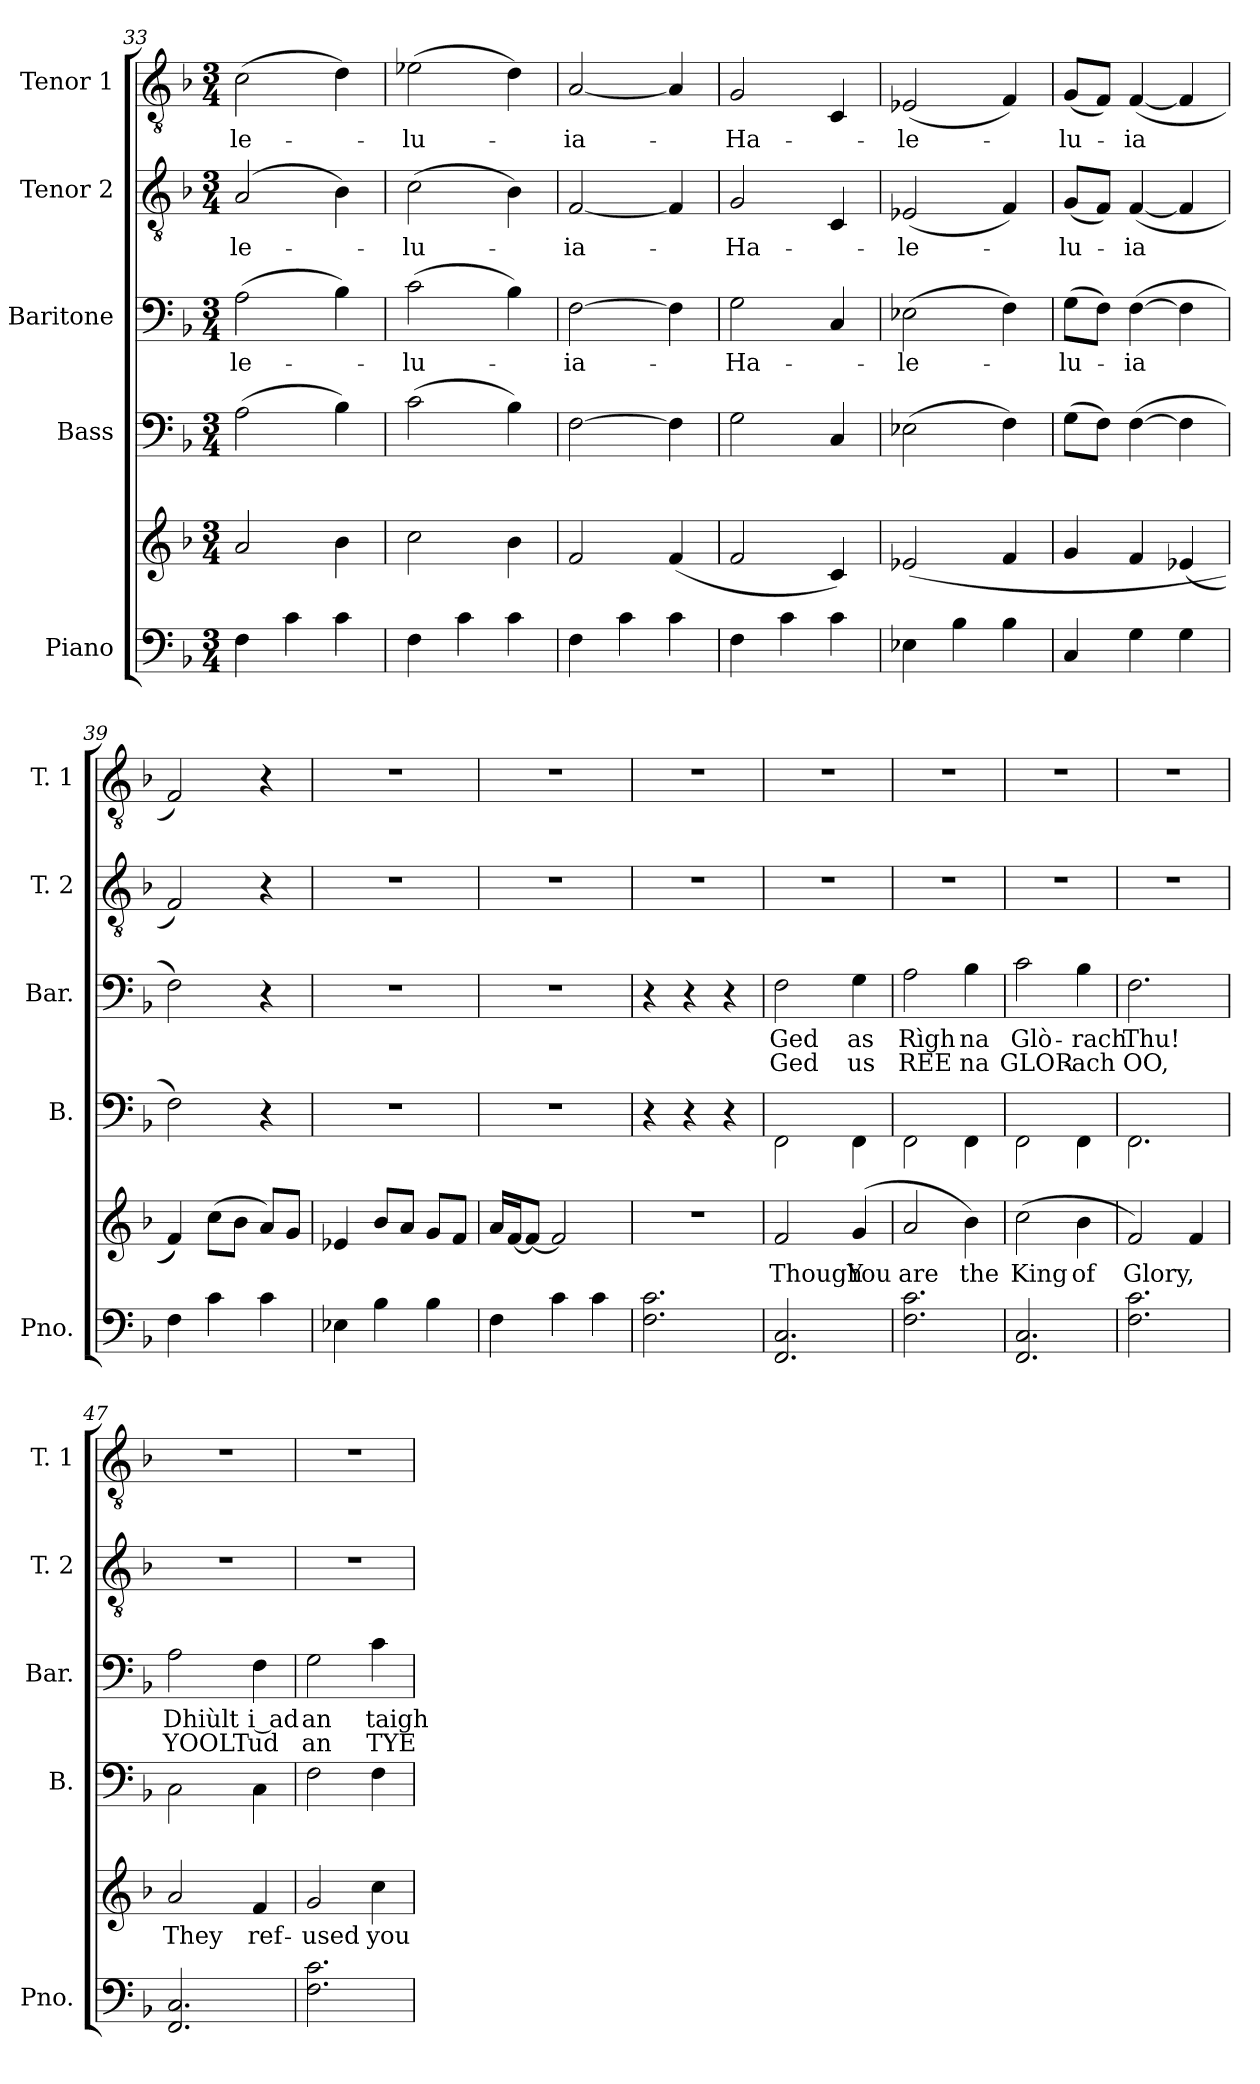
**kern	**kern	**text	**kern	**kern	**text	**text	**kern	**text	**kern	**text
*part5	*part5	*part5	*part4	*part3	*part3	*part3	*part2	*part2	*part1	*part1
*staff6	*staff5	*staff5	*staff4	*staff3	*staff3	*staff3	*staff2	*staff2	*staff1	*staff1
*I"Piano	*	*	*I"Bass	*I"Baritone	*	*	*I"Tenor 2	*	*I"Tenor 1	*
*I'Pno.	*	*	*I'B.	*I'Bar.	*	*	*I'T. 2	*	*I'T. 1	*
*clefF4	*clefG2	*	*clefF4	*clefF4	*	*	*clefGv2	*	*clefGv2	*
*k[b-]	*k[b-]	*	*k[b-]	*k[b-]	*	*	*k[b-]	*	*k[b-]	*
*M3/4	*M3/4	*	*M3/4	*M3/4	*	*	*M3/4	*	*M3/4	*
=33	=33	=33	=33	=33	=33	=33	=33	=33	=33	=33
!	!	!	!	!	!LO:LY:b	!	!	!LO:LY:b	!	!LO:LY:b
4F\	2a/	.	(2A\	(2A\	-le-	.	(2A/	-le-	(2c\	-le-
4c\	.	.	.	.	.	.	.	.	.	.
4c\	4b-\	.	4B-\)	4B-\)	.	.	4B-\)	.	4d\)	.
!!LO:PB:g=z
=34	=34	=34	=34	=34	=34	=34	=34	=34	=34	=34
!	!	!	!	!	!LO:LY:b	!	!	!LO:LY:b	!	!LO:LY:b
4F\	2cc\	.	(2c\	(2c\	-lu-	.	(2c\	-lu-	(2e-X\	-lu-
4c\	.	.	.	.	.	.	.	.	.	.
4c\	4b-\	.	4B-\)	4B-\)	.	.	4B-\)	.	4d\)	.
=35	=35	=35	=35	=35	=35	=35	=35	=35	=35	=35
!	!	!	!	!	!LO:LY:b	!	!	!LO:LY:b	!	!LO:LY:b
4F\	2f/	.	[2F\	[2F\	-ia-	.	[2F/	-ia-	[2A/	-ia-
4c\	.	.	.	.	.	.	.	.	.	.
4c\	(4f/	.	4F\]	4F\]	.	.	4F/]	.	4A/]	.
=36	=36	=36	=36	=36	=36	=36	=36	=36	=36	=36
!	!	!	!	!	!LO:LY:b	!	!	!LO:LY:b	!	!LO:LY:b
4F\	2f/	.	2G\	2G\	-Ha-	.	2G/	-Ha-	2G/	-Ha-
4c\	.	.	.	.	.	.	.	.	.	.
4c\	4c/)	.	4C/	4C/	.	.	4C/	.	4C/	.
=37	=37	=37	=37	=37	=37	=37	=37	=37	=37	=37
!	!	!	!	!	!LO:LY:b	!	!	!LO:LY:b	!	!LO:LY:b
4E-X\	(2e-X/	.	(2E-X\	(2E-X\	-le-	.	(2E-X/	-le-	(2E-X/	-le-
4B-\	.	.	.	.	.	.	.	.	.	.
4B-\	4f/	.	4F\)	4F\)	.	.	4F/)	.	4F/)	.
=38	=38	=38	=38	=38	=38	=38	=38	=38	=38	=38
!	!	!	!	!	!LO:LY:b	!	!	!LO:LY:b	!	!LO:LY:b
4C/	4g/	.	(8G\L	(8G\L	-lu-	.	(8G/L	-lu-	(8G/L	-lu-
.	.	.	8F\J)	8F\J)	.	.	8F/J)	.	8F/J)	.
!	!	!	!	!	!LO:LY:b	!	!	!LO:LY:b	!	!LO:LY:b
4G\	4f/	.	([4F\	([4F\	-ia	.	([4F/	-ia	([4F/	-ia
4G\	(4e-X/	.	4F\]	4F\]	.	.	4F/]	.	4F/]	.
=39	=39	=39	=39	=39	=39	=39	=39	=39	=39	=39
4F\	4f/))	.	2F\)	2F\)	.	.	2F/)	.	2F/)	.
4c\	(8cc\L	.	.	.	.	.	.	.	.	.
.	8b-\J	.	.	.	.	.	.	.	.	.
4c\	8a/L)	.	4r	4r	.	.	4r	.	4r	.
.	8g/J	.	.	.	.	.	.	.	.	.
=40	=40	=40	=40	=40	=40	=40	=40	=40	=40	=40
4E-X\	4e-X/	.	2.r	2.r	.	.	2.r	.	2.r	.
4B-\	8b-/L	.	.	.	.	.	.	.	.	.
.	8a/J	.	.	.	.	.	.	.	.	.
4B-\	8g/L	.	.	.	.	.	.	.	.	.
.	8f/J	.	.	.	.	.	.	.	.	.
=41	=41	=41	=41	=41	=41	=41	=41	=41	=41	=41
4F\	16a/LL	.	2.r	2.r	.	.	2.r	.	2.r	.
.	[16f/J	.	.	.	.	.	.	.	.	.
.	8f/J_	.	.	.	.	.	.	.	.	.
4c\	2f/]	.	.	.	.	.	.	.	.	.
4c\	.	.	.	.	.	.	.	.	.	.
!!LO:LB:g=z
=42	=42	=42	=42	=42	=42	=42	=42	=42	=42	=42
2.F\ 2.c\	2.r	.	4r	4r	.	.	2.r	.	2.r	.
.	.	.	4r	4r	.	.	.	.	.	.
.	.	.	4r	4r	.	.	.	.	.	.
=43	=43	=43	=43	=43	=43	=43	=43	=43	=43	=43
!	!	!LO:LY:b	!	!	!LO:LY:b	!LO:LY:b	!	!	!	!
2.FF/ 2.C/	2f/	Though	2FF\	2F\	Ged	Ged	2.r	.	2.r	.
!	!	!LO:LY:b	!	!	!LO:LY:b	!LO:LY:b	!	!	!	!
.	(4g/	You	4FF\	4G\	as	us	.	.	.	.
=44	=44	=44	=44	=44	=44	=44	=44	=44	=44	=44
!	!	!LO:LY:b	!	!	!LO:LY:b	!LO:LY:b	!	!	!	!
2.F\ 2.c\	2a/	are	2FF\	2A\	Rìgh	REE	2.r	.	2.r	.
!	!	!LO:LY:b	!	!	!LO:LY:b	!LO:LY:b	!	!	!	!
.	4b-\)	the	4FF\	4B-\	na	na	.	.	.	.
=45	=45	=45	=45	=45	=45	=45	=45	=45	=45	=45
!	!	!LO:LY:b	!	!	!LO:LY:b	!LO:LY:b	!	!	!	!
2.FF/ 2.C/	(2cc\	King	2FF\	2c\	Glò-	GLOR-	2.r	.	2.r	.
!	!	!LO:LY:b	!	!	!LO:LY:b	!LO:LY:b	!	!	!	!
.	4b-\	of	4FF\	4B-\	-rach	-ach	.	.	.	.
=46	=46	=46	=46	=46	=46	=46	=46	=46	=46	=46
!	!	!LO:LY:b	!	!	!LO:LY:b	!LO:LY:b	!	!	!	!
2.F\ 2.c\	2f/)	Glory,	2.FF\	2.F\	Thu!	OO,	2.r	.	2.r	.
.	4f/	.	.	.	.	.	.	.	.	.
=47	=47	=47	=47	=47	=47	=47	=47	=47	=47	=47
!	!	!LO:LY:b	!	!	!LO:LY:b	!LO:LY:b	!	!	!	!
2.FF/ 2.C/	2a/	They	2C\	2A\	Dhiùlt	YOOLT	2.r	.	2.r	.
!	!	!LO:LY:b	!	!	!LO:LY:b	!LO:LY:b	!	!	!	!
.	4f/	ref-	4C\	4F\	i ad	ud	.	.	.	.
=48	=48	=48	=48	=48	=48	=48	=48	=48	=48	=48
!	!	!LO:LY:b	!	!	!LO:LY:b	!LO:LY:b	!	!	!	!
2.F\ 2.c\	2g/	-used	2F\	2G\	an	an	2.r	.	2.r	.
!	!	!LO:LY:b	!	!	!LO:LY:b	!LO:LY:b	!	!	!	!
.	4cc\	you	4F\	4c\	taigh	TYE	.	.	.	.
=	=	=	=	=	=	=	=	=	=	=
*-	*-	*-	*-	*-	*-	*-	*-	*-	*-	*-
